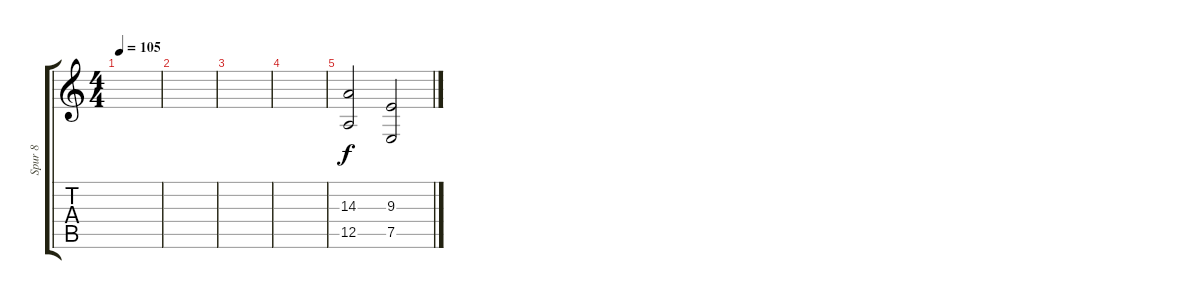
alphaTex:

\track ("Spur 8" "Spur 8") {instrument violin}
\staff {score tabs}
\tuning (E4 B3 G3 D3 A2 E2) {hide}
\ts (4 4)
\tempo 105
\clef g2
\ks c
|
|
|
|
(14.3 12.5).2 (9.3 7.5).2
